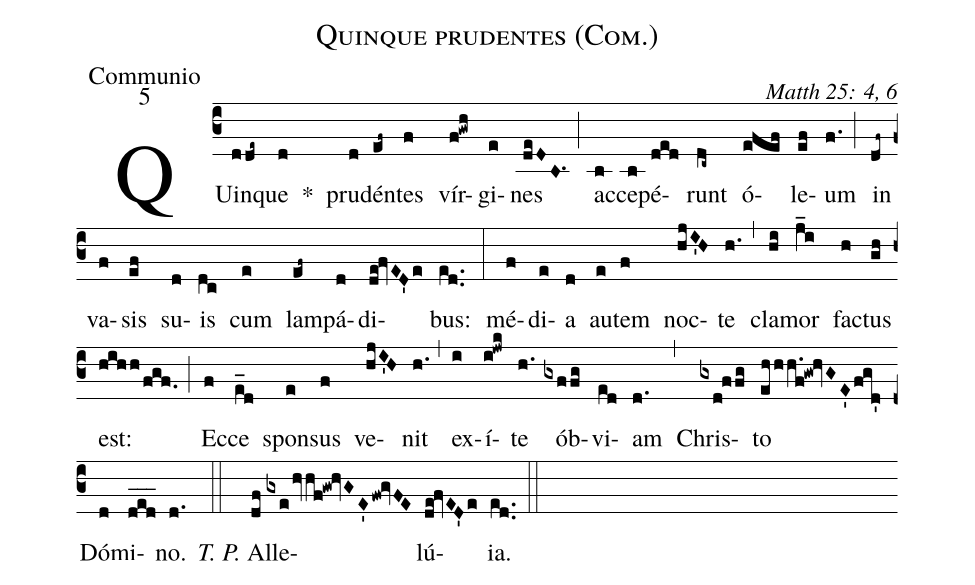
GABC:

name: Quinque prudentes (Com.);
office-part: Communio;
mode: 5;
commentary: Matth 25: 4, 6;
%%
(c3) QUin(dde~)que(d) *() pru(d)dén(ef~)tes(f) vír(f!gwh)gi(e)nes(deDB.1) (;) ac(b)ce(b)pé(ded)runt(dc~) ó(efef)le(ef)um(f.) (;) in(df~) va(f)sis(ef) su(d)is(dc) cum(e) lam(ef~)pá(d)di(de!fvED'e)bus:(ed..) (:)
mé(f)di(e)a(d) au(e)tem(f) noc(hjI'H)te(h.) (,) cla(hi)mor(j_i) fac(h)tus(gh) est:(hihh/fgf.) (;) Ec(f)ce(e_d) spon(e)sus(f) ve(hjI'H)nit(h.) (,) ex(i)í(i!jwk)te(h.) ób(gxffg)vi(ed)am(d.) (,) Chris(gxd!ffg)to(ehhh.f!gw!hvGE'fgd') Dó(d)mi(d_e_d_)no.(d.) (::)
<i>T. P.</i> Al(df)le(gxehvhf!gw!hvGE'fw!gvFE)lú(de!fvED'e)ia.(ed..) (::)
